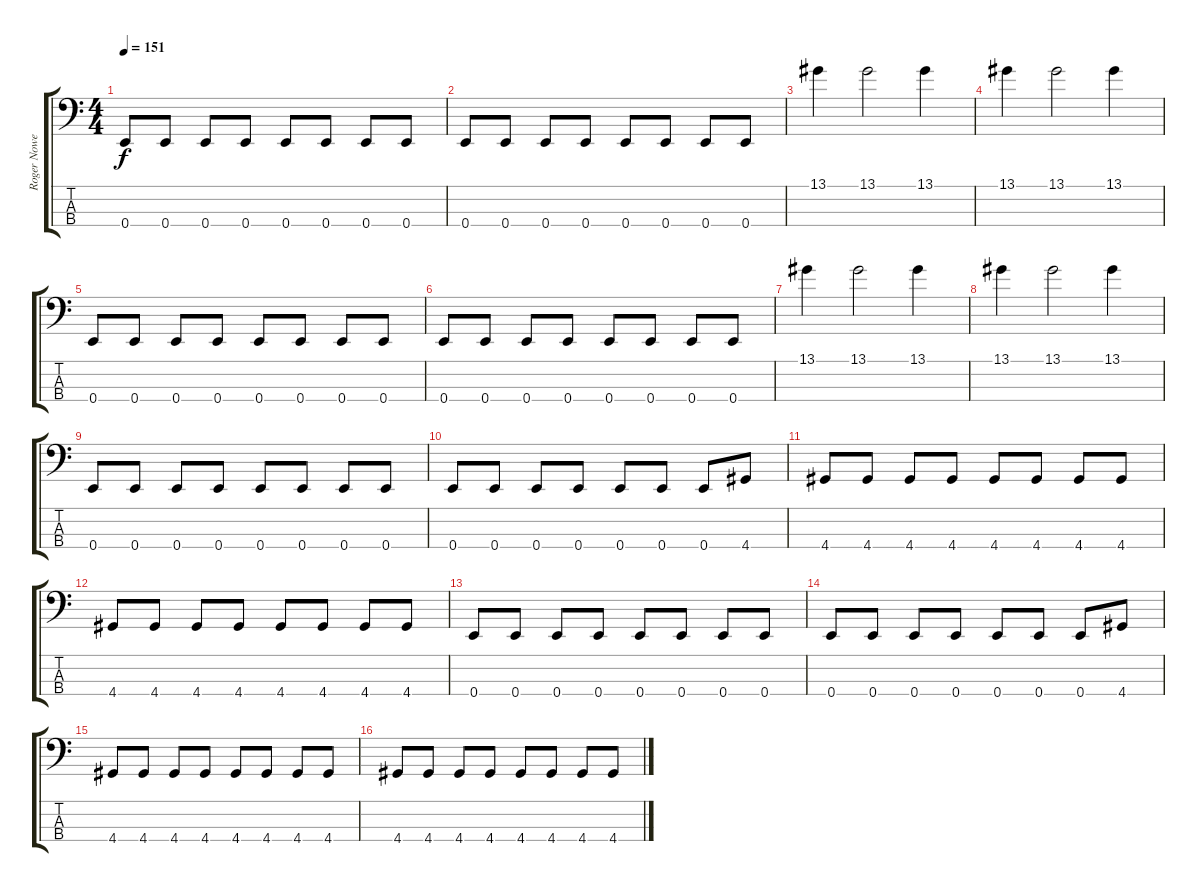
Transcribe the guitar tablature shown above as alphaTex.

\track ("Roger Nowell" "Roger Nowe") {instrument electricbasspick}
\staff {score tabs}
\tuning (G2 D2 A1 E1) {hide}
\ts (4 4)
\tempo 151
\clef f4
\ks c
0.4.8{dy f} 0.4.8 0.4.8 0.4.8 0.4.8 0.4.8 0.4.8 0.4.8 |
0.4.8 0.4.8 0.4.8 0.4.8 0.4.8 0.4.8 0.4.8 0.4.8 |
13.1.4 13.1.2 13.1.4 |
13.1.4 13.1.2 13.1.4 |
0.4.8 0.4.8 0.4.8 0.4.8 0.4.8 0.4.8 0.4.8 0.4.8 |
0.4.8 0.4.8 0.4.8 0.4.8 0.4.8 0.4.8 0.4.8 0.4.8 |
13.1.4 13.1.2 13.1.4 |
13.1.4 13.1.2 13.1.4 |
0.4.8 0.4.8 0.4.8 0.4.8 0.4.8 0.4.8 0.4.8 0.4.8 |
0.4.8 0.4.8 0.4.8 0.4.8 0.4.8 0.4.8 0.4.8 4.4.8 |
4.4.8 4.4.8 4.4.8 4.4.8 4.4.8 4.4.8 4.4.8 4.4.8 |
4.4.8 4.4.8 4.4.8 4.4.8 4.4.8 4.4.8 4.4.8 4.4.8 |
0.4.8 0.4.8 0.4.8 0.4.8 0.4.8 0.4.8 0.4.8 0.4.8 |
0.4.8 0.4.8 0.4.8 0.4.8 0.4.8 0.4.8 0.4.8 4.4.8 |
4.4.8 4.4.8 4.4.8 4.4.8 4.4.8 4.4.8 4.4.8 4.4.8 |
4.4.8 4.4.8 4.4.8 4.4.8 4.4.8 4.4.8 4.4.8 4.4.8
